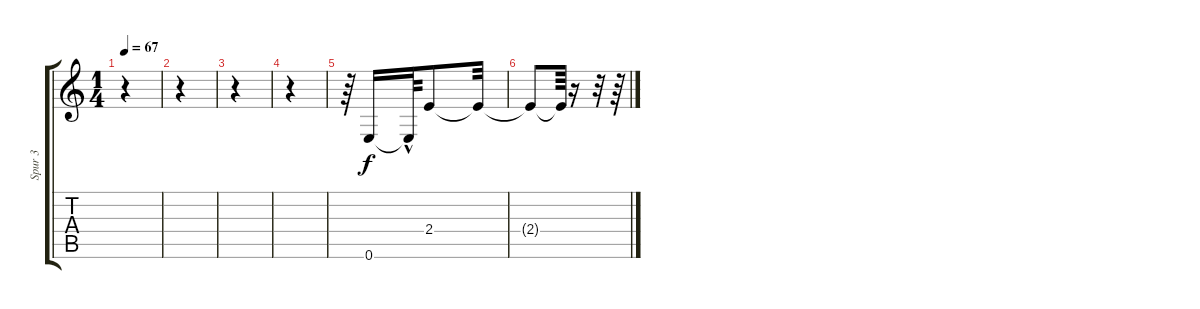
\track ("Spur 3" "Spur 3") {instrument acousticguitarnylon}
\staff {score tabs}
\tuning (E4 B3 G3 D3 A2 E2) {hide}
\ts (1 4)
\tempo 67
\clef g2
\ks c
r.4{dy f} |
r.4 |
r.4 |
r.4 |
r.64 0.6.16 0.6{hac t}.64 2.4.8 2.4{t}.32 |
2.4{t}.8 2.4{t}.64 r.16 r.32 r.64
